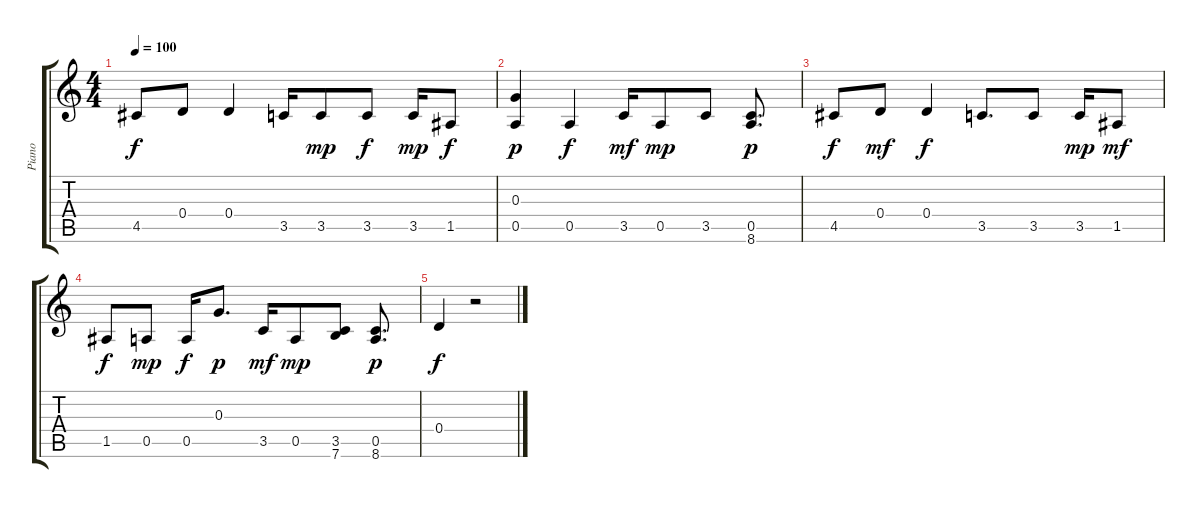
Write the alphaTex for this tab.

\track ("Piano" "Piano") {instrument electricguitarjazz}
\staff {score tabs}
\tuning (E4 B3 G3 D3 A2 E2) {hide}
\ts (4 4)
\tempo 100
\clef g2
\ks c
4.5.8{dy f} 0.4.8 0.4.4 3.5.16 3.5.8{dy mp} 3.5.8{dy f} 3.5.16{dy mp} 1.5.8{dy f} |
(0.3 0.5).4{dy p} 0.5.4{dy f} 3.5.16{dy mf} 0.5.8{dy mp} 3.5.8 (0.5 8.6).8{d dy p} |
4.5.8{dy f} 0.4.8{dy mf} 0.4.4{dy f} 3.5.8{d} 3.5.8 3.5.16{dy mp} 1.5.8{dy mf} |
1.5.8{dy f} 0.5.8{dy mp} 0.5.16{dy f} 0.3.8{d dy p} 3.5.16{dy mf} 0.5.8{dy mp} (3.5 7.6).8 (0.5 8.6).8{d dy p} |
0.4.4{dy f} r.2
